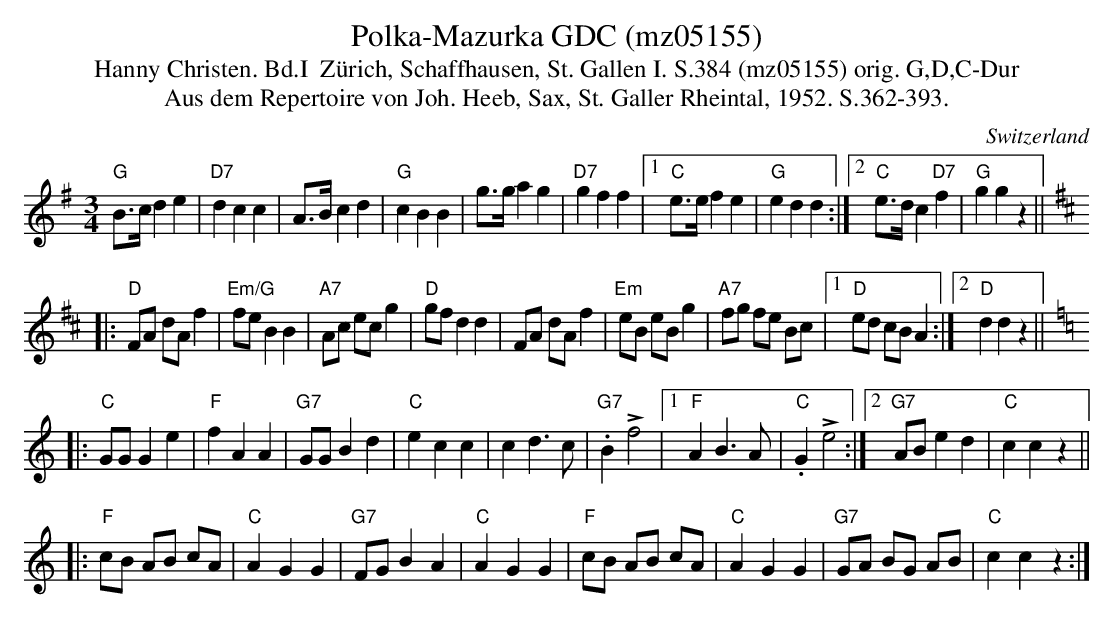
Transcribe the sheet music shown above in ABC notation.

X:1
T: Polka-Mazurka GDC (mz05155)
T:Hanny Christen. Bd.I  Zürich, Schaffhausen, St. Gallen I. S.384 (mz05155) orig. G,D,C-Dur
T: Aus dem Repertoire von Joh. Heeb, Sax, St. Galler Rheintal, 1952. S.362-393.
M:3/4
L:1/8
O:Switzerland
K:G major
"G"B>c d2e2 | "D7"d2c2c2 | A>Bc2d2 | "G"c2B2B2 | g>ga2g2 | "D7"g2f2f2 |1 "C"e>ef2e2 | "G"e2d2d2 :|2    "C"e>dc2"D7"f2 | "G"g2g2z2 || [K:D]
|: "D"FA dAf2 | "Em/G"feB2B2 | "A7"Ac ecg2 | "D"gfd2d2 | FA dA f2 |  "Em"eB eBg2 | "A7"fg fe Bc |1 "D"ed cBA2 :|2 "D"d2d2z2 || [K:C]
|: "C"GGG2e2 | "F"f2A2A2 | "G7"GGB2d2 | "C"e2c2c2 | c2d3c | "G7".B2 !>!f4 |1 "F"A2B3A | "C".G2!>!e4 :|2 "G7"AB e2d2 | "C"c2c2z2 ||
|: "F"cB AB cA | "C"A2G2G2 | "G7"FG B2A2 | "C"A2G2G2 | "F"cB AB cA | "C"A2G2G2 | "G7"GA BG AB | "C"c2c2z2 :|
